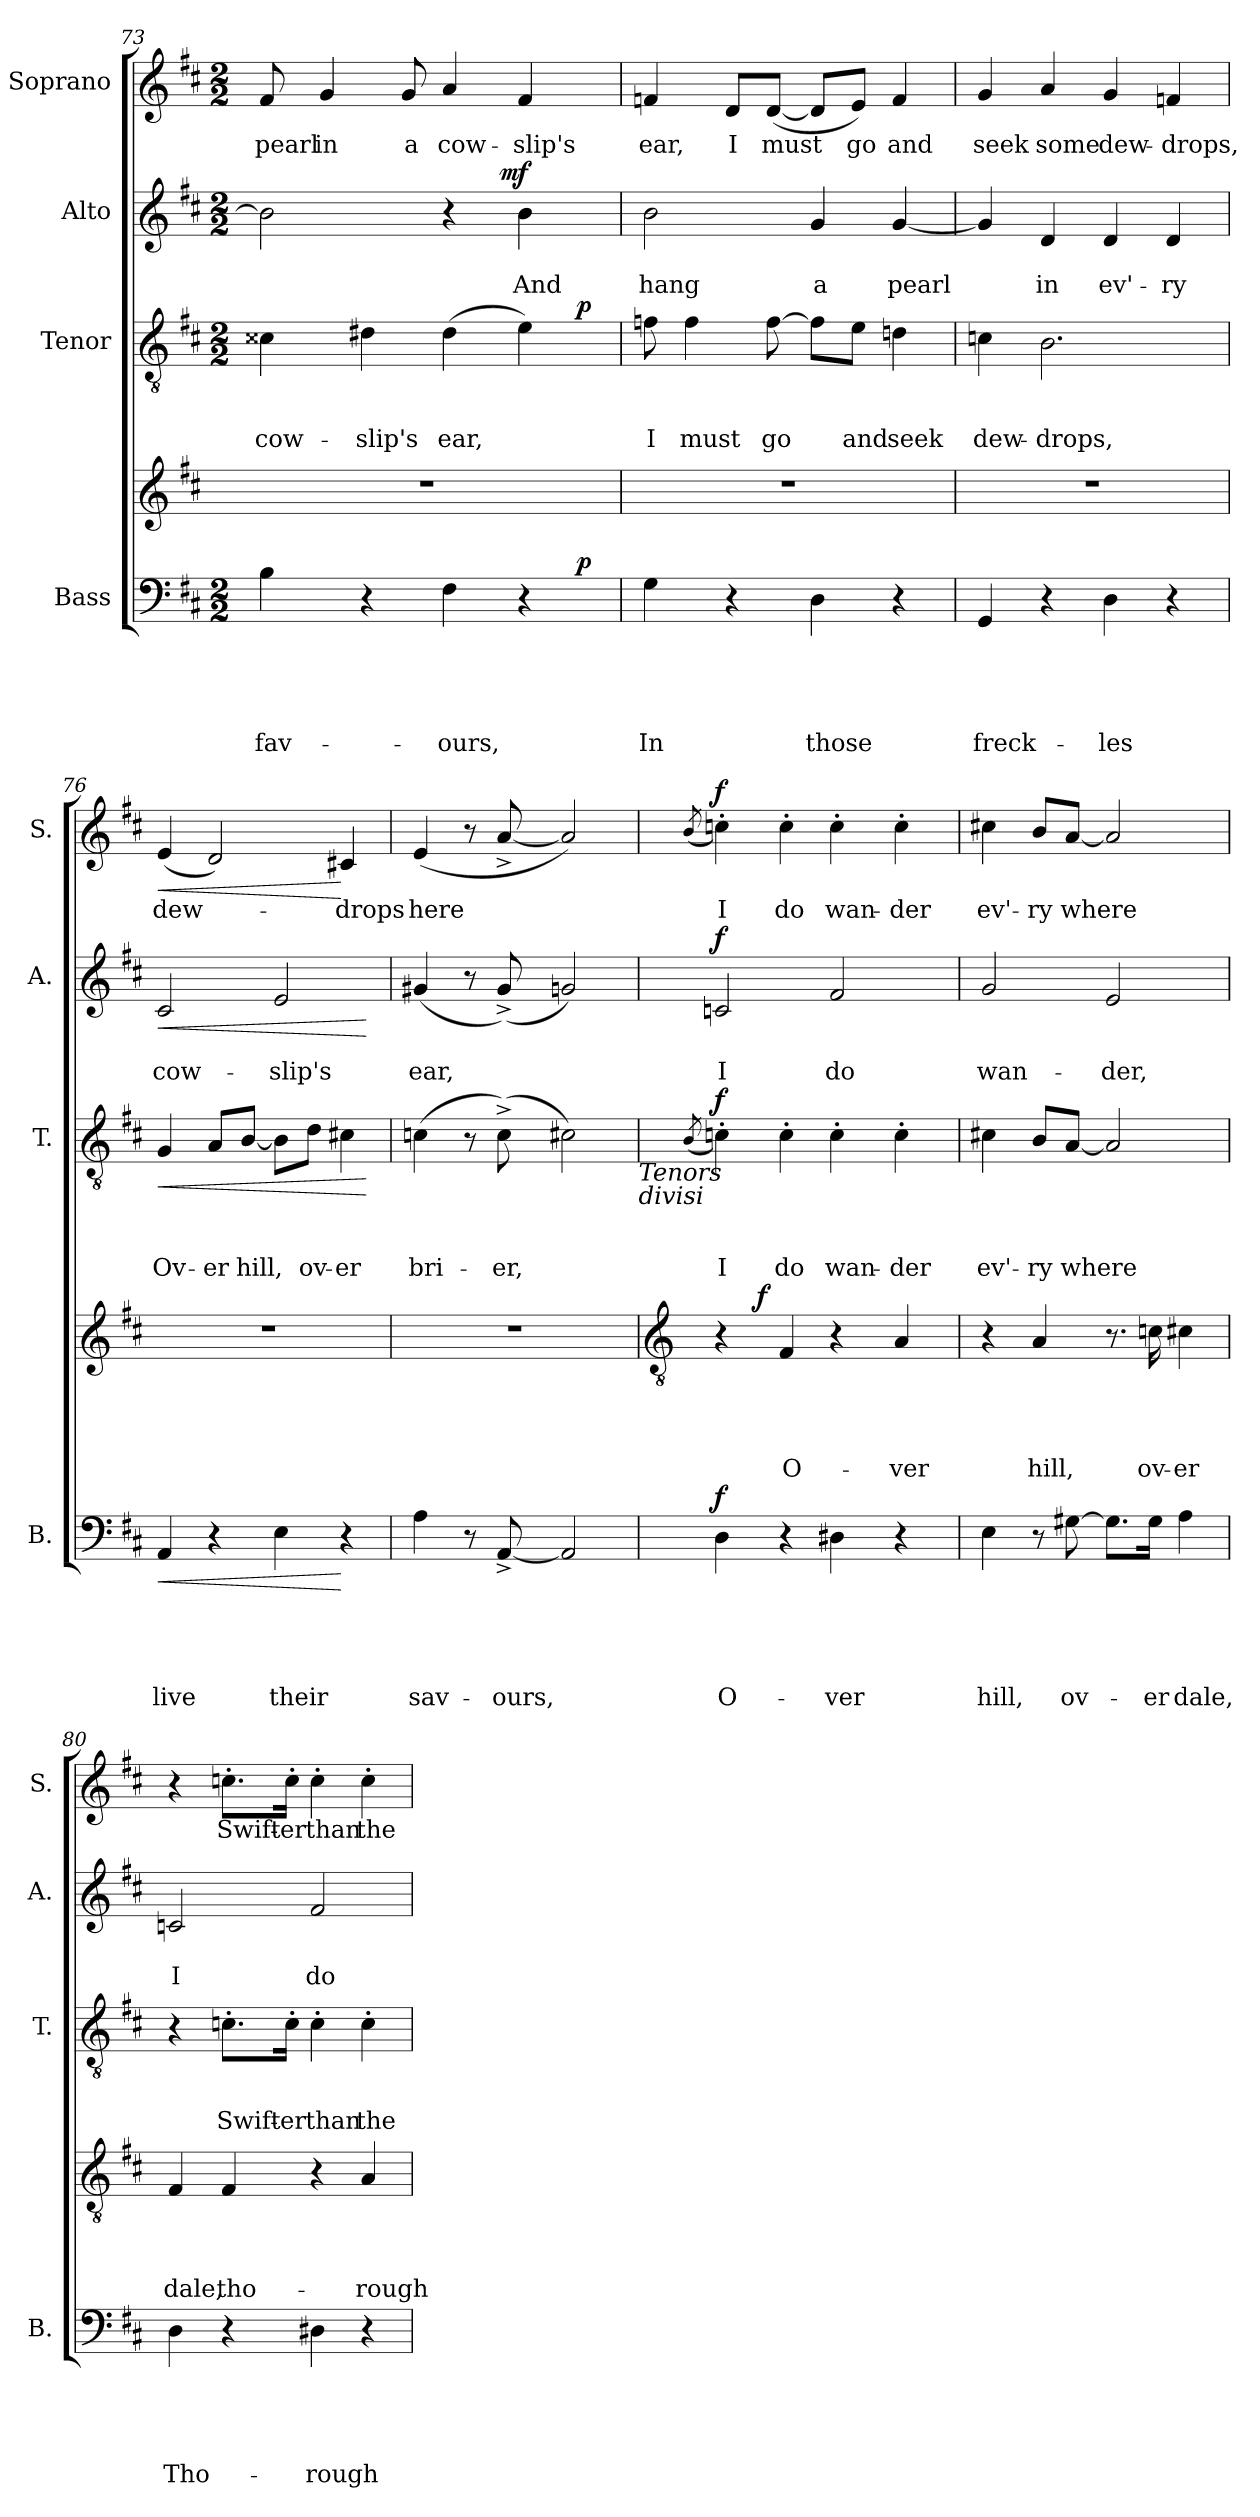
**kern	**text	**text	**text	**text	**text	**dynam	**kern	**text	**text	**text	**text	**dynam	**kern	**text	**text	**text	**dynam	**kern	**text	**text	**dynam	**kern	**text	**dynam
*part5	*part5	*part5	*part5	*part5	*part5	*part5	*part4	*part4	*part4	*part4	*part4	*part4	*part3	*part3	*part3	*part3	*part3	*part2	*part2	*part2	*part2	*part1	*part1	*part1
*staff5	*staff5	*staff5	*staff5	*staff5	*staff5	*staff5	*staff4	*staff4	*staff4	*staff4	*staff4	*staff4	*staff3	*staff3	*staff3	*staff3	*staff3	*staff2	*staff2	*staff2	*staff2	*staff1	*staff1	*staff1
*I"Bass	*	*	*	*	*	*	*	*	*	*	*	*	*I"Tenor	*	*	*	*	*I"Alto	*	*	*	*I"Soprano	*	*
*I'B.	*	*	*	*	*	*	*	*	*	*	*	*	*I'T.	*	*	*	*	*I'A.	*	*	*	*I'S.	*	*
!!LO:PB:g=z
*clefF4	*	*	*	*	*	*	*clefG2	*	*	*	*	*	*clefGv2	*	*	*	*	*clefG2	*	*	*	*clefG2	*	*
*k[f#c#]	*	*	*	*	*	*	*k[f#c#]	*	*	*	*	*	*k[f#c#]	*	*	*	*	*k[f#c#]	*	*	*	*k[f#c#]	*	*
*D:	*	*	*	*	*	*	*D:	*	*	*	*	*	*D:	*	*	*	*	*D:	*	*	*	*D:	*	*
*M2/2	*	*	*	*	*	*	*	*	*	*	*	*	*M2/2	*	*	*	*	*M2/2	*	*	*	*M2/2	*	*
=73	=73	=73	=73	=73	=73	=73	=73	=73	=73	=73	=73	=73	=73	=73	=73	=73	=73	=73	=73	=73	=73	=73	=73	=73
!	!	!	!	!	!LO:LY:b	!	!	!	!	!	!	!	!	!	!	!LO:LY:b	!	!	!	!	!	!	!LO:LY:b	!
*^	*	*	*	*	*	*	*	*	*	*	*	*	*^	*	*	*	*	*^	*	*	*	*	*	*
4B\	2ryy	.	.	.	.	fav-	.	1r	.	.	.	.	.	4c##X\	2ryy	.	.	cow-	.	2b\]	2ryy	.	.	.	8f#/	pearl	.
!	!	!	!	!	!	!	!	!	!	!	!	!	!	!	!	!	!	!	!	!	!	!	!	!	!	!LO:LY:b	!
.	.	.	.	.	.	.	.	.	.	.	.	.	.	.	.	.	.	.	.	.	.	.	.	.	4g/	in	.
!	!	!	!	!	!	!	!	!	!	!	!	!	!	!	!	!	!	!LO:LY:b	!	!	!	!	!	!	!	!	!
4r	.	.	.	.	.	.	.	.	.	.	.	.	.	4d#X\	.	.	.	-slip's	.	.	.	.	.	.	.	.	.
!	!	!	!	!	!	!	!	!	!	!	!	!	!	!	!	!	!	!	!	!	!	!	!	!	!	!LO:LY:b	!
.	.	.	.	.	.	.	.	.	.	.	.	.	.	.	.	.	.	.	.	.	.	.	.	.	8g/	a	.
!	!	!	!	!	!	!LO:LY:b	!	!	!	!	!	!	!	!	!	!	!	!LO:LY:b	!	!	!	!	!	!	!	!LO:LY:b	!
4F#\	4ryy	.	.	.	.	-ours,	.	.	.	.	.	.	.	(>4d#\	4ryy	.	.	ear,	.	4r	8..ryy	.	.	.	4a/	cow-	.
!	!	!	!	!	!	!	!	!	!	!	!	!	!	!	!	!	!	!	!	!	!	!	!	!LO:DY:a	!	!	!
.	.	.	.	.	.	.	.	.	.	.	.	.	.	.	.	.	.	.	.	.	4ryy	.	.	mf	.	.	.
!	!	!	!	!	!	!	!	!	!	!	!	!	!	!	!	!	!	!	!	!	!	!	!LO:LY:b	!	!	!LO:LY:b:rj	!
4r	8ryy	.	.	.	.	.	.	.	.	.	.	.	.	4e\)	8ryy	.	.	.	.	4b\	.	.	And	.	4f#/	-slip's	.
.	32ryy	.	.	.	.	.	.	.	.	.	.	.	.	.	32ryy	.	.	.	.	.	.	.	.	.	.	.	.
!	!	!	!	!	!	!	!LO:DY:a	!	!	!	!	!	!	!	!	!	!	!	!LO:DY:a	!	!	!	!	!	!	!	!
.	16.ryy	.	.	.	.	.	p	.	.	.	.	.	.	.	16.ryy	.	.	.	p	.	.	.	.	.	.	.	.
.	.	.	.	.	.	.	.	.	.	.	.	.	.	.	.	.	.	.	.	.	32ryy	.	.	.	.	.	.
=74	=74	=74	=74	=74	=74	=74	=74	=74	=74	=74	=74	=74	=74	=74	=74	=74	=74	=74	=74	=74	=74	=74	=74	=74	=74	=74	=74
!	!	!	!	!	!	!LO:LY:b	!	!	!	!	!	!	!	!	!	!	!	!LO:LY:b	!	!	!	!	!LO:LY:b	!	!	!LO:LY:b	!
*	*	*	*	*	*	*	*	*	*	*	*	*	*	*v	*v	*	*	*	*	*	*	*	*	*	*	*	*
*v	*v	*	*	*	*	*	*	*	*	*	*	*	*	*	*	*	*	*	*v	*v	*	*	*	*	*	*
4G\	.	.	.	.	In	.	1r	.	.	.	.	.	8fn\	.	.	I	.	2b\	.	hang	.	4fn/	ear,	.
!	!	!	!	!	!	!	!	!	!	!	!	!	!	!	!	!LO:LY:b	!	!	!	!	!	!	!	!
.	.	.	.	.	.	.	.	.	.	.	.	.	4f\	.	.	must	.	.	.	.	.	.	.	.
!	!	!	!	!	!	!	!	!	!	!	!	!	!	!	!	!	!	!	!	!	!	!	!LO:LY:b	!
4r	.	.	.	.	.	.	.	.	.	.	.	.	.	.	.	.	.	.	.	.	.	8d/L	I	.
!	!	!	!	!	!	!	!	!	!	!	!	!	!	!	!	!LO:LY:b	!	!	!	!	!	!	!LO:LY:b	!
.	.	.	.	.	.	.	.	.	.	.	.	.	[>8f\	.	.	go	.	.	.	.	.	(<[<8d/J	must	.
!	!	!	!	!	!LO:LY:b	!	!	!	!	!	!	!	!	!	!	!	!	!	!	!LO:LY:b	!	!	!	!
4D\	.	.	.	.	those	.	.	.	.	.	.	.	8f\L]	.	.	.	.	4g/	.	a	.	8d/L]	.	.
!	!	!	!	!	!	!	!	!	!	!	!	!	!	!	!	!LO:LY:b	!	!	!	!	!	!	!LO:LY:b	!
.	.	.	.	.	.	.	.	.	.	.	.	.	8e\J	.	.	and	.	.	.	.	.	8e/J)	go	.
!	!	!	!	!	!	!	!	!	!	!	!	!	!	!	!	!LO:LY:b	!	!	!	!LO:LY:b	!	!	!LO:LY:b	!
4r	.	.	.	.	.	.	.	.	.	.	.	.	4dn\	.	.	seek	.	[<4g/	.	pearl	.	4f/	and	.
=75	=75	=75	=75	=75	=75	=75	=75	=75	=75	=75	=75	=75	=75	=75	=75	=75	=75	=75	=75	=75	=75	=75	=75	=75
!	!	!	!	!	!LO:LY:b	!	!	!	!	!	!	!	!	!	!	!LO:LY:b	!	!	!	!	!	!	!LO:LY:b	!
4GG/	.	.	.	.	freck-	.	1r	.	.	.	.	.	4cn\	.	.	dew-	.	4g/]	.	.	.	4g/	seek	.
!	!	!	!	!	!	!	!	!	!	!	!	!	!	!	!	!LO:LY:b	!	!	!	!LO:LY:b	!	!	!LO:LY:b	!
4r	.	.	.	.	.	.	.	.	.	.	.	.	2.B\	.	.	-drops,	.	4d/	.	in	.	4a/	some	.
!	!	!	!	!	!LO:LY:b	!	!	!	!	!	!	!	!	!	!	!	!	!	!	!LO:LY:b	!	!	!LO:LY:b	!
4D\	.	.	.	.	-les	.	.	.	.	.	.	.	.	.	.	.	.	4d/	.	ev'-	.	4g/	dew-	.
!	!	!	!	!	!	!	!	!	!	!	!	!	!	!	!	!	!	!	!	!LO:LY:b	!	!	!LO:LY:b	!
4r	.	.	.	.	.	.	.	.	.	.	.	.	.	.	.	.	.	4d/	.	-ry	.	4fn/	-drops,	.
=76	=76	=76	=76	=76	=76	=76	=76	=76	=76	=76	=76	=76	=76	=76	=76	=76	=76	=76	=76	=76	=76	=76	=76	=76
!	!	!	!	!	!LO:LY:b	!LO:HP:b	!	!	!	!	!	!	!	!	!	!LO:LY:b	!LO:HP:b	!	!	!LO:LY:b	!LO:HP:b	!	!LO:LY:b	!LO:HP:b
4AA/	.	.	.	.	live	<	1r	.	.	.	.	.	4G/	.	.	Ov-	<	2c#/	.	cow-	<	(<4e/	dew-	<
!	!	!	!	!	!	!	!	!	!	!	!	!	!	!	!	!LO:LY:b	!	!	!	!	!	!	!	!
4r	.	.	.	.	.	.	.	.	.	.	.	.	8A/L	.	.	-er	.	.	.	.	.	2d/)	.	.
!	!	!	!	!	!	!	!	!	!	!	!	!	!	!	!	!LO:LY:b	!	!	!	!	!	!	!	!
.	.	.	.	.	.	.	.	.	.	.	.	.	[<8B/J	.	.	hill,	.	.	.	.	.	.	.	.
!	!	!	!	!	!LO:LY:b	!	!	!	!	!	!	!	!	!	!	!	!	!	!	!LO:LY:b	!	!	!	!
4E\	.	.	.	.	their	.	.	.	.	.	.	.	8B\L]	.	.	.	.	2e/	.	-slip's	.	.	.	.
!	!	!	!	!	!	!	!	!	!	!	!	!	!	!	!	!LO:LY:b	!	!	!	!	!	!	!	!
.	.	.	.	.	.	.	.	.	.	.	.	.	8d\J	.	.	ov-	.	.	.	.	.	.	.	.
!	!	!	!	!	!	!	!	!	!	!	!	!	!	!	!	!LO:LY:b	!	!	!	!	!	!	!LO:LY:b	!
4r	.	.	.	.	.	[	.	.	.	.	.	.	4c#X\	.	.	-er	.	.	.	.	.	4c#X/	-drops	[
.	.	.	.	.	.	.	.	.	.	.	.	.	.	.	.	.	[	.	.	.	[	.	.	.
=77	=77	=77	=77	=77	=77	=77	=77	=77	=77	=77	=77	=77	=77	=77	=77	=77	=77	=77	=77	=77	=77	=77	=77	=77
!	!	!	!	!	!LO:LY:b	!	!	!	!	!	!	!	!	!	!	!LO:LY:b	!	!	!	!LO:LY:b	!	!	!LO:LY:b	!
4A\	.	.	.	.	sav-	.	1r	.	.	.	.	.	(>4cn\	.	.	bri-	.	(<4g#X/	.	ear,	.	(<4e/	here	.
8r	.	.	.	.	.	.	.	.	.	.	.	.	8r	.	.	.	.	8r	.	.	.	8r	.	.
!	!	!	!	!	!LO:LY:b	!	!	!	!	!	!	!	!	!	!	!LO:LY:b	!	!	!	!	!	!	!	!
[<8AA^</	.	.	.	.	-ours,	.	.	.	.	.	.	.	(>8c^>\)	.	.	-er,	.	(<8g#^</)	.	.	.	[<8a^</	.	.
2AA/]	.	.	.	.	.	.	.	.	.	.	.	.	2c#X\)	.	.	.	.	2gn/)	.	.	.	2a/])	.	.
!	!	!	!	!	!	!	!	!	!	!	!	!	!LO:TX:b:i:t=Tenors\ndivisi	!	!	!	!	!	!	!	!	!	!	!
!!LO:LB:g=z
=78	=78	=78	=78	=78	=78	=78	=78	=78	=78	=78	=78	=78	=78	=78	=78	=78	=78	=78	=78	=78	=78	=78	=78	=78
*	*	*	*	*	*	*	*clefGv2	*	*	*	*	*	*	*	*	*	*	*	*	*	*	*	*	*
.	.	.	.	.	.	.	.	.	.	.	.	.	(>8qB/	.	.	.	.	.	.	.	.	(>8qb/	.	.
!	!	!	!	!	!LO:LY:b	!LO:DY:a	!	!	!	!	!	!	!	!	!	!LO:LY:b	!LO:DY:a	!	!	!LO:LY:b	!LO:DY:a	!	!LO:LY:b	!LO:DY:a
*	*	*	*	*	*	*	*^	*	*	*	*	*	*	*	*	*	*	*	*	*	*	*	*	*
4D\	.	.	.	.	O-	f	4r	8.ryy	.	.	.	.	.	4cn'>\)	.	.	I	f	2cn/	.	I	f	4ccn'>\)	I	f
!	!	!	!	!	!	!	!	!	!	!	!	!	!LO:DY:a	!	!	!	!	!	!	!	!	!	!	!	!
.	.	.	.	.	.	.	.	2ryy	.	.	.	.	f	.	.	.	.	.	.	.	.	.	.	.	.
!	!	!	!	!	!	!	!	!	!	!	!	!LO:LY:b	!	!	!	!	!LO:LY:b	!	!	!	!	!	!	!LO:LY:b	!
4r	.	.	.	.	.	.	4F#/	.	.	.	.	O-	.	4c'>\	.	.	do	.	.	.	.	.	4cc'>\	do	.
!	!	!	!	!	!LO:LY:b	!	!	!	!	!	!	!	!	!	!	!	!LO:LY:b	!	!	!	!LO:LY:b	!	!	!LO:LY:b	!
4D#X\	.	.	.	.	-ver	.	4r	.	.	.	.	.	.	4c'>\	.	.	wan-	.	2f#/	.	do	.	4cc'>\	wan-	.
.	.	.	.	.	.	.	.	4ryy	.	.	.	.	.	.	.	.	.	.	.	.	.	.	.	.	.
!	!	!	!	!	!	!	!	!	!	!	!	!LO:LY:b	!	!	!	!	!LO:LY:b	!	!	!	!	!	!	!LO:LY:b	!
4r	.	.	.	.	.	.	4A/	.	.	.	.	-ver	.	4c'>\	.	.	-der	.	.	.	.	.	4cc'>\	-der	.
.	.	.	.	.	.	.	.	16ryy	.	.	.	.	.	.	.	.	.	.	.	.	.	.	.	.	.
=79	=79	=79	=79	=79	=79	=79	=79	=79	=79	=79	=79	=79	=79	=79	=79	=79	=79	=79	=79	=79	=79	=79	=79	=79	=79
!	!	!	!	!	!LO:LY:b	!	!	!	!	!	!	!	!	!	!	!	!LO:LY:b	!	!	!	!LO:LY:b	!	!	!LO:LY:b	!
*	*	*	*	*	*	*	*v	*v	*	*	*	*	*	*	*	*	*	*	*	*	*	*	*	*	*
4E\	.	.	.	.	hill,	.	4r	.	.	.	.	.	4c#X\	.	.	ev'-	.	2g/	.	wan-	.	4cc#X\	ev'-	.
!	!	!	!	!	!	!	!	!	!	!	!LO:LY:b	!	!	!	!	!LO:LY:b	!	!	!	!	!	!	!LO:LY:b	!
8r	.	.	.	.	.	.	4A/	.	.	.	hill,	.	8B/L	.	.	-ry	.	.	.	.	.	8b/L	-ry	.
!	!	!	!	!	!LO:LY:b	!	!	!	!	!	!	!	!	!	!	!LO:LY:b	!	!	!	!	!	!	!LO:LY:b	!
[>8G#X\	.	.	.	.	ov-	.	.	.	.	.	.	.	[<8A/J	.	.	where	.	.	.	.	.	[<8a/J	where	.
!	!	!	!	!	!	!	!	!	!	!	!	!	!	!	!	!	!	!	!	!LO:LY:b	!	!	!	!
8.G#\L]	.	.	.	.	.	.	8.r	.	.	.	.	.	2A/]	.	.	.	.	2e/	.	-der,	.	2a/]	.	.
!	!	!	!	!	!LO:LY:b	!	!	!	!	!	!LO:LY:b	!	!	!	!	!	!	!	!	!	!	!	!	!
16G#\Jk	.	.	.	.	-er	.	16cn\	.	.	.	ov-	.	.	.	.	.	.	.	.	.	.	.	.	.
!	!	!	!	!	!LO:LY:b	!	!	!	!	!	!LO:LY:b	!	!	!	!	!	!	!	!	!	!	!	!	!
4A\	.	.	.	.	dale,	.	4c#X\	.	.	.	-er	.	.	.	.	.	.	.	.	.	.	.	.	.
=80	=80	=80	=80	=80	=80	=80	=80	=80	=80	=80	=80	=80	=80	=80	=80	=80	=80	=80	=80	=80	=80	=80	=80	=80
!	!	!	!	!	!LO:LY:b	!	!	!	!	!	!LO:LY:b	!	!	!	!	!	!	!	!	!LO:LY:b	!	!	!	!
4D\	.	.	.	.	Tho-	.	4F#/	.	.	.	dale,	.	4r	.	.	.	.	2cn/	.	I	.	4r	.	.
!	!	!	!	!	!	!	!	!	!	!	!LO:LY:b	!	!	!	!	!LO:LY:b	!	!	!	!	!	!	!LO:LY:b	!
4r	.	.	.	.	.	.	4F#/	.	.	.	tho-	.	8.cn'>\L	.	.	Swift-	.	.	.	.	.	8.ccn'>\L	Swift-	.
!	!	!	!	!	!	!	!	!	!	!	!	!	!	!	!	!LO:LY:b	!	!	!	!	!	!	!LO:LY:b	!
.	.	.	.	.	.	.	.	.	.	.	.	.	16c'>\Jk	.	.	-er	.	.	.	.	.	16cc'>\Jk	-er	.
!	!	!	!	!	!LO:LY:b	!	!	!	!	!	!	!	!	!	!	!LO:LY:b	!	!	!	!LO:LY:b	!	!	!LO:LY:b	!
4D#X\	.	.	.	.	-rough	.	4r	.	.	.	.	.	4c'>\	.	.	than	.	2f#/	.	do	.	4cc'>\	than	.
!	!	!	!	!	!	!	!	!	!	!	!LO:LY:b	!	!	!	!	!LO:LY:b	!	!	!	!	!	!	!LO:LY:b	!
4r	.	.	.	.	.	.	4A/	.	.	.	-rough	.	4c'>\	.	.	the	.	.	.	.	.	4cc'>\	the	.
=	=	=	=	=	=	=	=	=	=	=	=	=	=	=	=	=	=	=	=	=	=	=	=	=
*-	*-	*-	*-	*-	*-	*-	*-	*-	*-	*-	*-	*-	*-	*-	*-	*-	*-	*-	*-	*-	*-	*-	*-	*-
